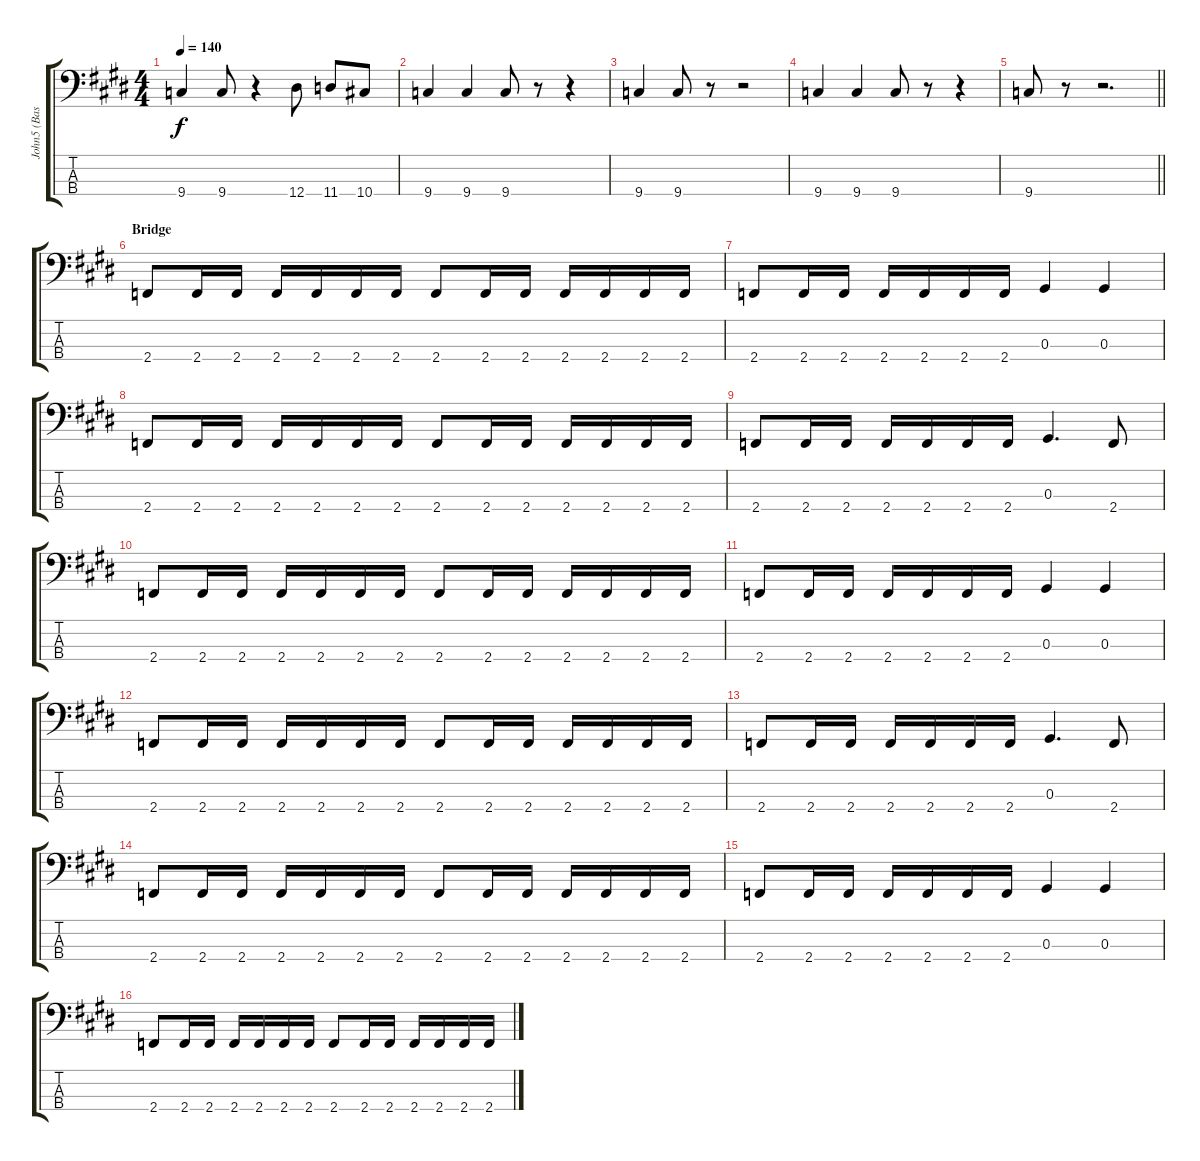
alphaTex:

\track ("John5 (Bass)" "John5 (Bas") {instrument electricbasspick}
\staff {score tabs}
\tuning (Gb2 Db2 Ab1 Eb1) {hide}
\ts (4 4)
\tempo 140
\clef f4
\ks e
9.4.4{dy f} 9.4.8 r.4 12.4.8 11.4.8 10.4.8 |
9.4.4 9.4.4 9.4.8 r.8 r.4 |
9.4.4 9.4.8 r.8 r.2 |
9.4.4 9.4.4 9.4.8 r.8 r.4 |
\barLineRight lightlight
9.4.8 r.8 r.2{d} |
\section ("" "Bridge")
2.4.8 2.4.16 2.4.16 2.4.16 2.4.16 2.4.16 2.4.16 2.4.8 2.4.16 2.4.16 2.4.16 2.4.16 2.4.16 2.4.16 |
2.4.8 2.4.16 2.4.16 2.4.16 2.4.16 2.4.16 2.4.16 0.3.4 0.3.4 |
2.4.8 2.4.16 2.4.16 2.4.16 2.4.16 2.4.16 2.4.16 2.4.8 2.4.16 2.4.16 2.4.16 2.4.16 2.4.16 2.4.16 |
2.4.8 2.4.16 2.4.16 2.4.16 2.4.16 2.4.16 2.4.16 0.3.4{d} 2.4.8 |
2.4.8 2.4.16 2.4.16 2.4.16 2.4.16 2.4.16 2.4.16 2.4.8 2.4.16 2.4.16 2.4.16 2.4.16 2.4.16 2.4.16 |
2.4.8 2.4.16 2.4.16 2.4.16 2.4.16 2.4.16 2.4.16 0.3.4 0.3.4 |
2.4.8 2.4.16 2.4.16 2.4.16 2.4.16 2.4.16 2.4.16 2.4.8 2.4.16 2.4.16 2.4.16 2.4.16 2.4.16 2.4.16 |
2.4.8 2.4.16 2.4.16 2.4.16 2.4.16 2.4.16 2.4.16 0.3.4{d} 2.4.8 |
2.4.8 2.4.16 2.4.16 2.4.16 2.4.16 2.4.16 2.4.16 2.4.8 2.4.16 2.4.16 2.4.16 2.4.16 2.4.16 2.4.16 |
2.4.8 2.4.16 2.4.16 2.4.16 2.4.16 2.4.16 2.4.16 0.3.4 0.3.4 |
2.4.8 2.4.16 2.4.16 2.4.16 2.4.16 2.4.16 2.4.16 2.4.8 2.4.16 2.4.16 2.4.16 2.4.16 2.4.16 2.4.16
